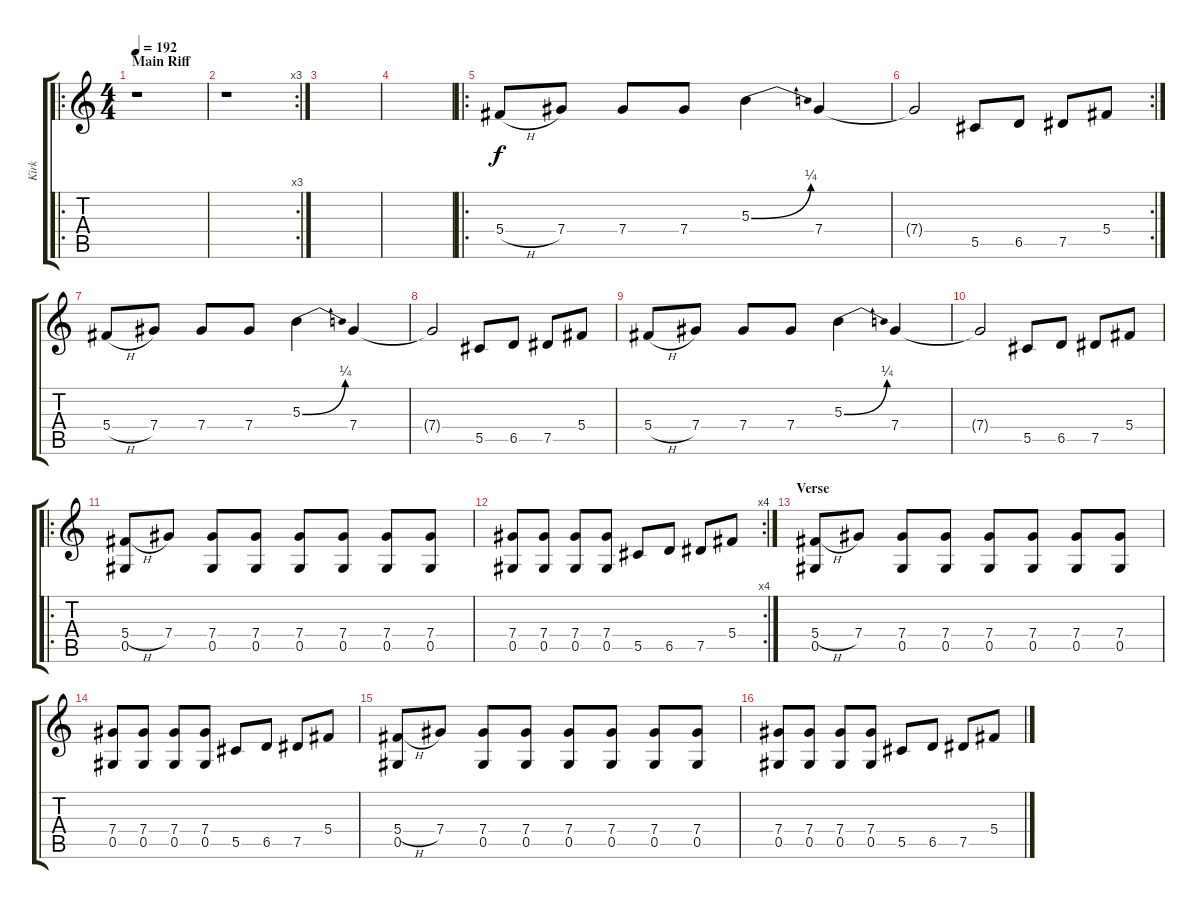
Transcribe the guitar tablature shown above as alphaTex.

\track ("Kirk" "Kirk") {instrument distortionguitar}
\staff {score tabs}
\tuning (Eb4 Bb3 Gb3 Db3 Ab2 Eb2) {hide}
\ro
\ts (4 4)
\section ("" "Main Riff")
\tempo 192
\clef g2
\ks c
r.1{dy f instrument distortionguitar} |
\rc 3
r.1 |
|
|
\ro
5.4{h}.8 7.4.8 7.4.8 7.4.8 5.3{be (bend 0 0 60 1)}.4 7.4.4 |
\rc 2
7.4{t}.2 5.5.8 6.5.8 7.5.8 5.4.8 |
\section ("" "")
5.4{h}.8 7.4.8 7.4.8 7.4.8 5.3{be (bend 0 0 60 1)}.4 7.4.4 |
7.4{t}.2 5.5.8 6.5.8 7.5.8 5.4.8 |
5.4{h}.8 7.4.8 7.4.8 7.4.8 5.3{be (bend 0 0 60 1)}.4 7.4.4 |
7.4{t}.2 5.5.8 6.5.8 7.5.8 5.4.8 |
\ro
(5.4{h} 0.5).8 7.4.8 (7.4 0.5).8 (7.4 0.5).8 (7.4 0.5).8 (7.4 0.5).8 (7.4 0.5).8 (7.4 0.5).8 |
\rc 4
(7.4 0.5).8 (7.4 0.5).8 (7.4 0.5).8 (7.4 0.5).8 5.5.8 6.5.8 7.5.8 5.4.8 |
\section ("" "Verse ")
(5.4{h} 0.5).8 7.4.8 (7.4 0.5).8 (7.4 0.5).8 (7.4 0.5).8 (7.4 0.5).8 (7.4 0.5).8 (7.4 0.5).8 |
(7.4 0.5).8 (7.4 0.5).8 (7.4 0.5).8 (7.4 0.5).8 5.5.8 6.5.8 7.5.8 5.4.8 |
(5.4{h} 0.5).8 7.4.8 (7.4 0.5).8 (7.4 0.5).8 (7.4 0.5).8 (7.4 0.5).8 (7.4 0.5).8 (7.4 0.5).8 |
(7.4 0.5).8 (7.4 0.5).8 (7.4 0.5).8 (7.4 0.5).8 5.5.8 6.5.8 7.5.8 5.4.8
